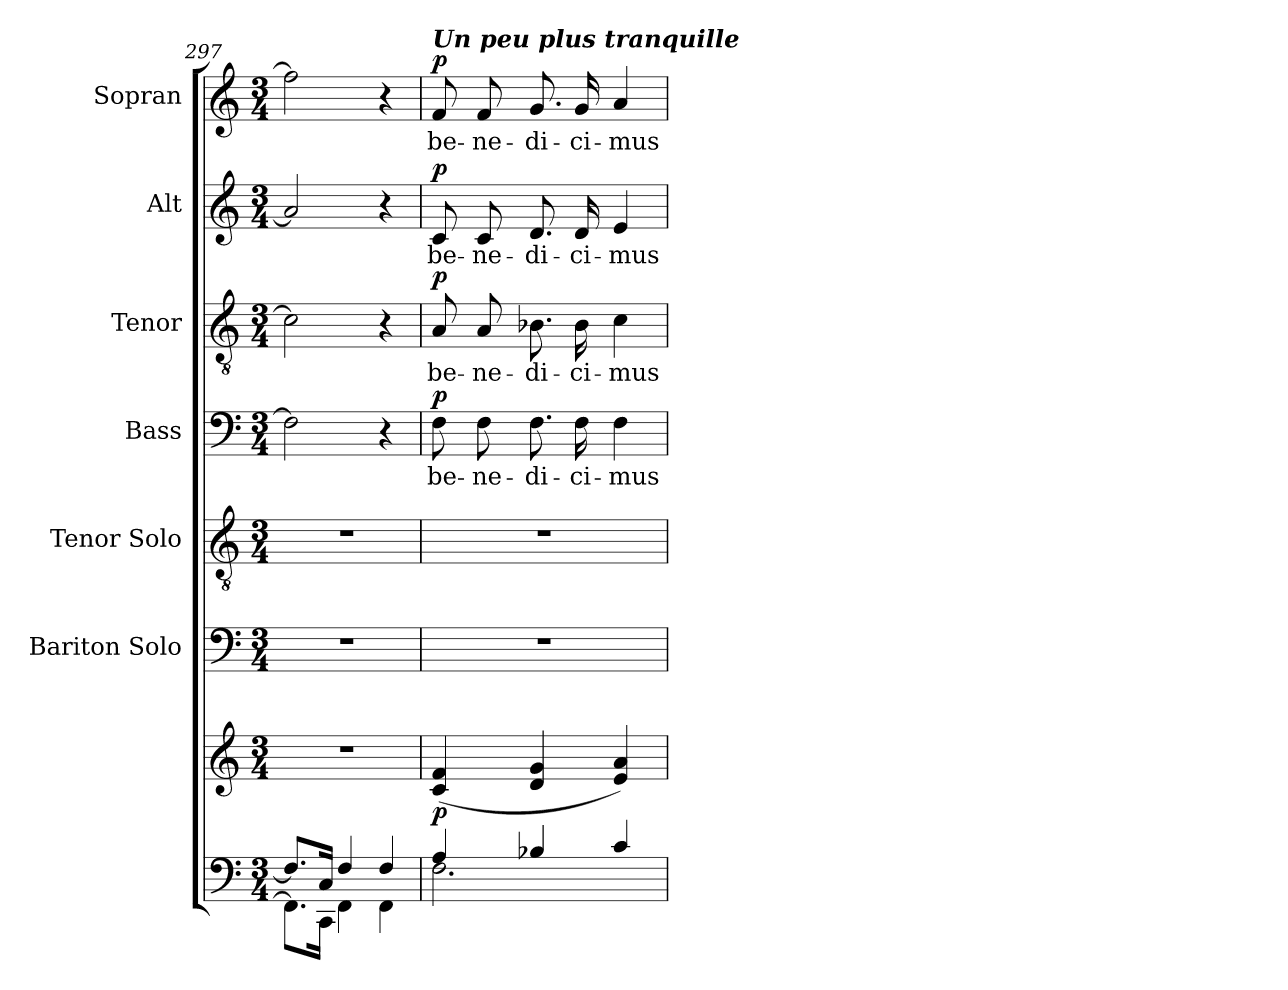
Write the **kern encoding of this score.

**kern	**kern	**dynam	**kern	**kern	**kern	**text	**dynam	**kern	**text	**dynam	**kern	**text	**dynam	**kern	**text	**dynam
*part7	*part7	*part7	*part6	*part5	*part4	*part4	*part4	*part3	*part3	*part3	*part2	*part2	*part2	*part1	*part1	*part1
*staff8	*staff7	*staff7/8	*staff6	*staff5	*staff4	*staff4	*staff4	*staff3	*staff3	*staff3	*staff2	*staff2	*staff2	*staff1	*staff1	*staff1
*	*	*	*I"Bariton Solo	*I"Tenor Solo	*I"Bass	*	*	*I"Tenor	*	*	*I"Alt	*	*	*I"Sopran	*	*
*	*	*	*	*	*I'B.	*	*	*I'T.	*	*	*I'A.	*	*	*I'S.	*	*
*clefF4	*clefG2	*	*clefF4	*clefGv2	*clefF4	*	*	*clefGv2	*	*	*clefG2	*	*	*clefG2	*	*
*k[]	*k[]	*	*k[]	*k[]	*k[]	*	*	*k[]	*	*	*k[]	*	*	*k[]	*	*
*C:	*C:	*	*C:	*C:	*C:	*	*	*C:	*	*	*C:	*	*	*C:	*	*
*M3/4	*M3/4	*	*M3/4	*M3/4	*M3/4	*	*	*M3/4	*	*	*M3/4	*	*	*M3/4	*	*
=297	=297	=297	=297	=297	=297	=297	=297	=297	=297	=297	=297	=297	=297	=297	=297	=297
*^	*	*	*	*	*	*	*	*	*	*	*	*	*	*	*	*
8.F/L]	8.FF\L]	2.r	.	2.r	2.r	2F\]	.	.	2c\]	.	.	2a/]	.	.	2ff\]	.	.
16C/Jk	16CC\Jk	.	.	.	.	.	.	.	.	.	.	.	.	.	.	.	.
4F/	4FF\	.	.	.	.	.	.	.	.	.	.	.	.	.	.	.	.
4F/	4FF\	.	.	.	.	4r	.	.	4r	.	.	4r	.	.	4r	.	.
!!LO:LB:g=z
=298	=298	=298	=298	=298	=298	=298	=298	=298	=298	=298	=298	=298	=298	=298	=298	=298	=298
!	!	!	!	!	!	!	!	!	!	!	!	!	!	!	!LO:TX:a:Bi:t=Un peu plus tranquille	!	!
!	!	!	!LO:DY:b	!	!	!	!LO:LY:b	!LO:DY:a	!	!LO:LY:b	!LO:DY:a	!	!LO:LY:b	!LO:DY:a	!	!LO:LY:b	!LO:DY:b
4A/	2.F\	(4c/ 4f/	p	2.r	2.r	8F\	be-	p	8A/	be-	p	8c/	be-	p	8f/	be-	p
!	!	!	!	!	!	!	!LO:LY:b	!	!	!LO:LY:b	!	!	!LO:LY:b	!	!	!LO:LY:b	!
.	.	.	.	.	.	8F\	-ne-	.	8A/	-ne-	.	8c/	-ne-	.	8f/	-ne-	.
!	!	!	!	!	!	!	!LO:LY:b	!	!	!LO:LY:b	!	!	!LO:LY:b	!	!	!LO:LY:b	!
4B-X/	.	4d/ 4g/	.	.	.	8.F\	-di-	.	8.B-X\	-di-	.	8.d/	-di-	.	8.g/	-di-	.
!	!	!	!	!	!	!	!LO:LY:b	!	!	!LO:LY:b	!	!	!LO:LY:b	!	!	!LO:LY:b	!
.	.	.	.	.	.	16F\	-ci-	.	16B-\	-ci-	.	16d/	-ci-	.	16g/	-ci-	.
!	!	!	!	!	!	!	!LO:LY:b	!	!	!LO:LY:b	!	!	!LO:LY:b	!	!	!LO:LY:b	!
4c/	.	4e/ 4a/)	.	.	.	4F\	-mus	.	4c\	-mus	.	4e/	-mus	.	4a/	-mus	.
*v	*v	*	*	*	*	*	*	*	*	*	*	*	*	*	*	*	*
=	=	=	=	=	=	=	=	=	=	=	=	=	=	=	=	=
*-	*-	*-	*-	*-	*-	*-	*-	*-	*-	*-	*-	*-	*-	*-	*-	*-
